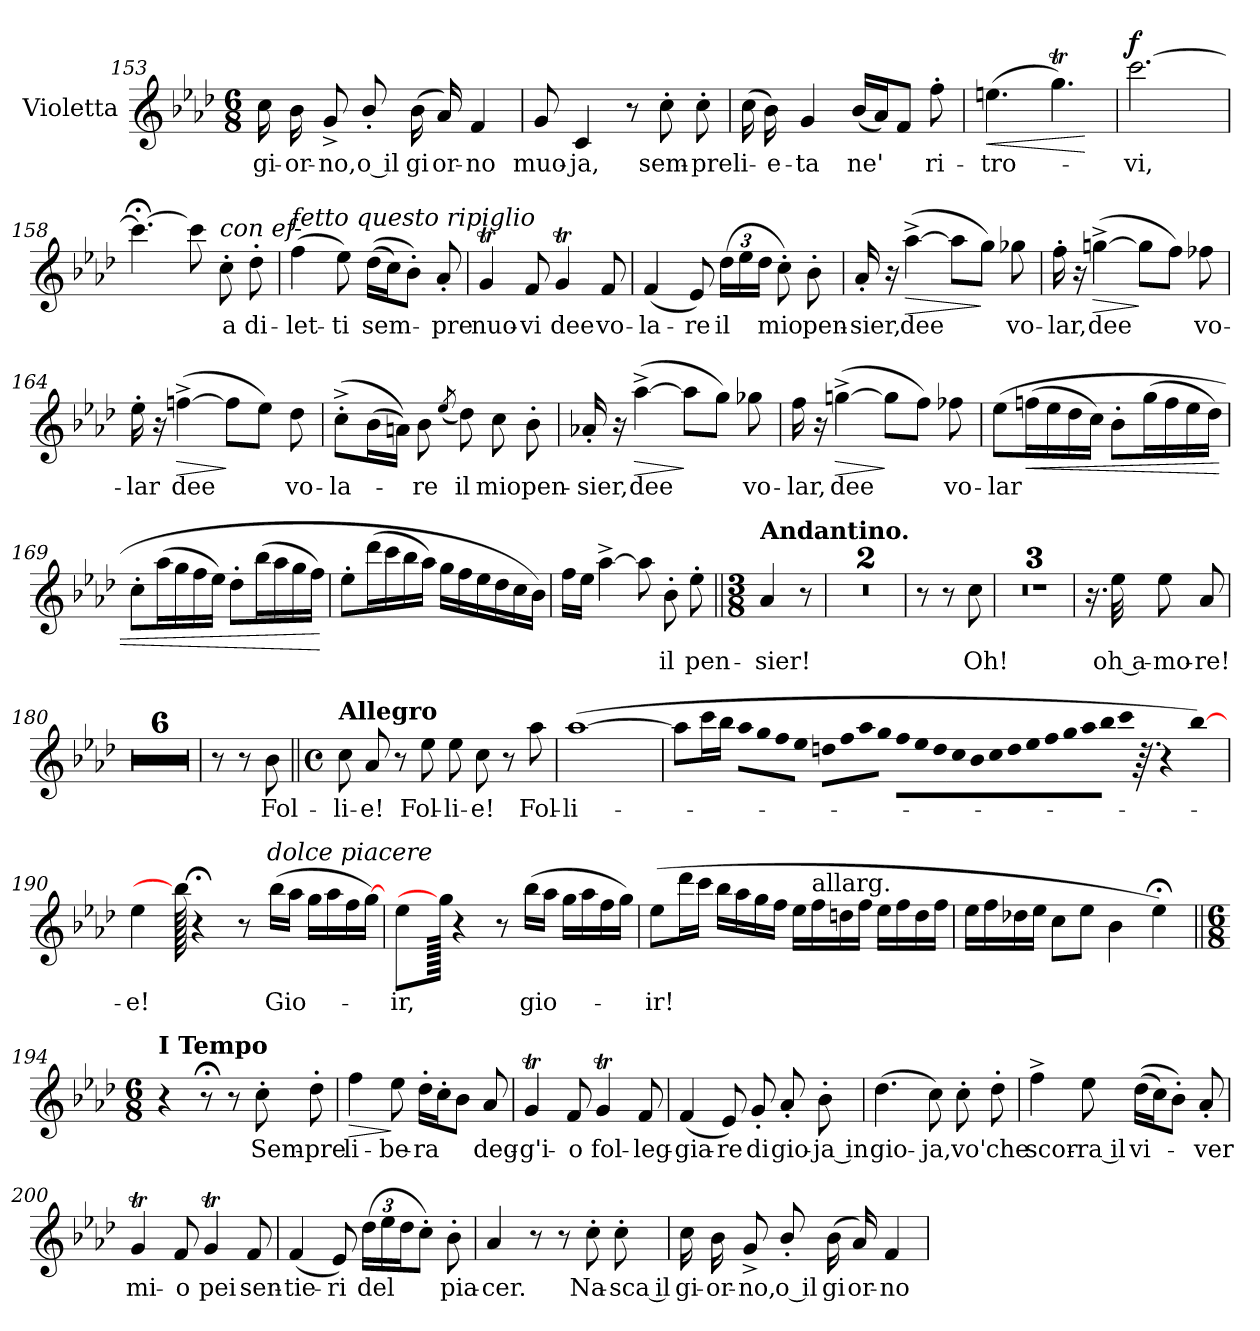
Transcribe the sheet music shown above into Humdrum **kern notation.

**kern	**text	**dynam
*part1	*part1	*part1
*staff1	*staff1	*staff1
*I"Violetta	*	*
*I'Vio.	*	*
!!LO:LB:g=z
*clefG2	*	*
*k[b-e-a-d-]	*	*
*M6/8	*	*
=153	=153	=153
!	!LO:LY:b	!
16cc\	gi-	.
!	!LO:LY:b	!
16b-\	-or-	.
!	!LO:LY:b	!
8g^/	-no,	.
!	!LO:LY:b	!
8b-'/	o il	.
!	!LO:LY:b	!
(>16b-\	gi	.
!	!LO:LY:b	!
16a-/)	or-	.
!	!LO:LY:b	!
4f/	-no	.
=154	=154	=154
!	!LO:LY:b	!
8g/	muo-	.
!	!LO:LY:b	!
4c/	-ja,	.
8r	.	.
!	!LO:LY:b	!
8cc'\	sem-	.
!	!LO:LY:b	!
8cc'\	-pre	.
=155	=155	=155
!	!LO:LY:b	!
(>16cc\	li-	.
!	!LO:LY:b	!
16b-\)	-e-	.
!	!LO:LY:b	!
4g/	-ta	.
!	!LO:LY:b	!
(<16b-/LL	ne'	.
16a-/J)	.	.
8f/J	.	.
!	!LO:LY:b	!
8ff'\	ri-	.
=156	=156	=156
!	!LO:LY:b	!LO:HP:b
(>4.een\	-tro-	<
4.ggt\)	.	.
.	.	[
!!LO:LB:g=z
=157	=157	=157
!	!LO:LY:b	!LO:DY:a
[2.ccc\	-vi,	f
=158	=158	=158
4.ccc;<\_	.	.
8ccc\]	.	.
!LO:TX:a:i:t=con ef-	!	!
!	!LO:LY:b	!
8cc'\	a	.
!	!LO:LY:b	!
8dd-'\	di-	.
=159	=159	=159
!LO:TX:a:i:t=fetto questo ripiglio	!	!
!	!LO:LY:b	!
(>4ff\	-let-	.
!	!LO:LY:b	!
8ee-\)	-ti	.
!	!LO:LY:b	!
(>(>16dd-\LL	sem-	.
16cc\J)	.	.
8b-'\J)	.	.
!	!LO:LY:b	!
8a-'/	-pre	.
=160	=160	=160
!	!LO:LY:b	!
4gt/	nuo-	.
!	!LO:LY:b	!
8f/	-vi	.
!	!LO:LY:b	!
4gt/	dee	.
!	!LO:LY:b	!
8f/	vo-	.
!!LO:LB:g=z
=161	=161	=161
!	!LO:LY:b	!
(<4f/	-la-	.
!	!LO:LY:b	!
8e-/)	-re	.
*Xbrackettup	*	*
!	!LO:LY:b	!
(>24dd-\LL	il	.
24ee-\	.	.
24dd-\JJ	.	.
!	!LO:LY:b	!
8cc'\)	mio	.
!	!LO:LY:b	!
8b-'\	pen-	.
=162	=162	=162
!	!LO:LY:b	!
16a-'/	sier,	.
16r	.	.
!	!LO:LY:b	!LO:HP:b
(>[4aa-^\	dee	>
8aa-\L]	.	.
8gg\J)	.	]
!	!LO:LY:b	!
8gg-X\	vo-	.
=163	=163	=163
!	!LO:LY:b	!
16ff'\	lar,	.
16r	.	.
!	!LO:LY:b	!LO:HP:b
(>[4ggn^\	dee	>
8gg\L]	.	]
8ff\J)	.	.
!	!LO:LY:b	!
8ff-X\	vo-	.
=164	=164	=164
!	!LO:LY:b	!
16ee-'\	-lar	.
16r	.	.
!	!LO:LY:b	!LO:HP:b
(>[4ffn^\	dee	>
8ff\L]	.	]
8ee-\J)	.	.
!	!LO:LY:b	!
8dd-\	vo-	.
!!LO:PB:g=z
=165	=165	=165
!	!LO:LY:b	!
(>8cc'^\L	-la-	.
(>16b-\L	.	.
16an\JJ))	.	.
!	!LO:LY:b	!
8b-\	-re	.
(<8qee-/	.	.
!	!LO:LY:b	!
8dd-\)	il	.
!	!LO:LY:b	!
8cc\	mio	.
!	!LO:LY:b	!
8b-'\	pen-	.
=166	=166	=166
!	!LO:LY:b	!
16a-X'/	-sier,	.
16r	.	.
!	!LO:LY:b	!LO:HP:b
(>[4aa-^\	-dee	>
8aa-\L]	.	]
8gg\J)	.	.
!	!LO:LY:b	!
8gg-X\	vo-	.
=167	=167	=167
!	!LO:LY:b	!
16ff\	-lar,	.
16r	.	.
!	!LO:LY:b	!LO:HP:b
(>[4ggn^\	dee	>
8gg\L]	.	]
8ff\J)	.	.
!	!LO:LY:b	!
8ff-X\	vo-	.
=168	=168	=168
!	!LO:LY:b	!
(>8ee-\L	-lar	.
!	!	!LO:HP:b
(>16ffn\L	.	<
16ee-\	.	.
16dd-\	.	.
16cc\JJ)	.	.
8b-'\L	.	.
(>16gg\L	.	.
16ff\	.	.
16ee-\	.	.
16dd-\JJ)	.	.
!!LO:LB:g=z
=169	=169	=169
8cc'\L	.	.
(>16aa-\L	.	.
16gg\	.	.
16ff\	.	.
16ee-\JJ)	.	.
8dd-'\L	.	.
(>16bb-\L	.	.
16aa-\	.	.
16gg\	.	.
16ff\JJ)	.	.
.	.	[
=170	=170	=170
8ee-'\L	.	.
(>16ddd-\L	.	.
16ccc\	.	.
16bb-\	.	.
16aa-\JJ)	.	.
16gg\LL	.	.
16ff\	.	.
16ee-\	.	.
16dd-\	.	.
16cc\	.	.
16b-\JJ)	.	.
=171	=171	=171
16ff\LL	.	.
16ee-\JJ	.	.
[4aa-^\	.	.
(8aa-\]	.	.
!	!LO:LY:b	!
8b-'\	il	.
!	!LO:LY:b	!
8ee-'\	pen-	.
=172||	=172||	=172||
*M3/8	*	*
!LO:TX:a:B:t=Andantino.	!	!
!	!LO:LY:b	!
4a-/	-sier!	.
8r	.	.
=173	=173	=173
4.r	.	.
=174	=174	=174
4.r	.	.
!!LO:LB:g=z
=175	=175	=175
8r	.	.
8r	.	.
!	!LO:LY:b	!
8cc\	Oh!	.
=176	=176	=176
4.r	.	.
=177	=177	=177
4.r	.	.
=178	=178	=178
4.r	.	.
=179	=179	=179
16.r	.	.
!	!LO:LY:b	!
32ee-\	oh a-	.
!	!LO:LY:b	!
8ee-\	-mo-	.
!	!LO:LY:b	!
8a-/	-re!	.
=180	=180	=180
4.r	.	.
=181	=181	=181
4.r	.	.
!!LO:PB:g=z
=182	=182	=182
4.r	.	.
=183	=183	=183
4.r	.	.
=184	=184	=184
4.r	.	.
=185	=185	=185
4.r	.	.
=186	=186	=186
8r	.	.
8r	.	.
!	!LO:LY:b	!
8b-\	Fol-	.
!!LO:LB:g=z
=187||	=187||	=187||
*M4/4	*	*
*met(c)	*	*
!LO:TX:a:B:t=Allegro	!	!
!	!LO:LY:b	!
8cc\	-li-	.
!	!LO:LY:b	!
8a-/	-e!	.
8r	.	.
!	!LO:LY:b	!
8ee-\	Fol-	.
!	!LO:LY:b	!
8ee-\	-li-	.
!	!LO:LY:b	!
8cc\	-e!	.
8r	.	.
!	!LO:LY:b	!
8aa-\	Fol-	.
=188	=188	=188
!	!LO:LY:b	!
(>[1aa-	-li-	.
!!LO:LB:g=z
=189	=189	=189
*MM40	*	*
8aa-\L]	.	.
16ccc\L	.	.
16bb-\JJ	.	.
*Xtuplet	*	*
!LO:N:vis=16	!	!
640%11aa-\LL	.	.
!LO:N:vis=16	!	!
640%11gg\	.	.
!LO:N:vis=16	!	!
640%11ff\	.	.
!LO:N:vis=16	!	!
640%11ee-\JJ	.	.
!LO:N:vis=16	!	!
640%11ddn\LL	.	.
!LO:N:vis=16	!	!
640%11ff\	.	.
!LO:N:vis=16	!	!
640%11aa-\	.	.
!LO:N:vis=16	!	!
640%11gg\JJ	.	.
!LO:N:vis=16	!	!
640%11ff\LL	.	.
!LO:N:vis=16	!	!
640%11ee-\	.	.
!LO:N:vis=16	!	!
640%11dd\	.	.
!LO:N:vis=16	!	!
640%11cc\	.	.
!LO:N:vis=16	!	!
640%11b-\	.	.
!LO:N:vis=16	!	!
640%11cc\	.	.
!LO:N:vis=16	!	!
640%11dd\	.	.
!LO:N:vis=16	!	!
640%11ee-\	.	.
!LO:N:vis=16	!	!
640%11ff\	.	.
!LO:N:vis=16	!	!
640%11gg\	.	.
!LO:N:vis=16	!	!
640%11aa-\	.	.
!LO:N:vis=16	!	!
640%11bb-\JJ	.	.
!LO:N:vis=16	!	!
640%11ccc\	.	.
320%3.r	.	.
320r	.	.
[320%119bb-\)	.	.
=190	=190	=190
!	!LO:LY:b	!
*^	*	*
4ee-\	2ryy	-e!	.
320bb-\]	.	.	.
4r;<	.	.	.
.	8ryy	.	.
*MM70	*	*	*
8r	.	.	.
!	!LO:TX:a:i:t=dolce piacere	!	!
.	4.ryy	.	.
!	!	!LO:LY:b	!
(>16bb-\LL	.	Gio-	.
16aa-\JJ	.	.	.
16gg\LL	.	.	.
16aa-\	.	.	.
16ff\	.	.	.
[320%19gg\JJ)	.	.	.
*v	*v	*	*
=191	=191	=191
*^	*	*
!	!	!LO:LY:b	!
*v	*v	*	*
4ee-\	-ir,	.
320gg\JJ]	.	.
4r	.	.
8r	.	.
!	!LO:LY:b	!
(>16bb-\LL	gio-	.
16aa-\JJ	.	.
16gg\LL	.	.
16aa-\	.	.
16ff\	.	.
16gg\JJ)	.	.
!!LO:LB:g=z
=192	=192	=192
!	!LO:LY:b	!
(>8ee-\L	-ir!	.
16ddd-\L	.	.
16ccc\JJ	.	.
16bb-\LL	.	.
16aa-\	.	.
16gg\	.	.
16ff\JJ	.	.
16ee-\LL	.	.
!LO:TX:a:t=allarg.	!	!
16ff\	.	.
16ddn\	.	.
16ff\JJ	.	.
16ee-\LL	.	.
16ff\	.	.
16dd\	.	.
16ff\JJ	.	.
=193	=193	=193
16ee-\LL	.	.
16ff\	.	.
16dd-X\	.	.
16ee-\JJ	.	.
8cc\L	.	.
8ee-\J	.	.
4b-\	.	.
4ee-;<\)	.	.
=194||	=194||	=194||
*M6/8	*	*
*MM120	*	*
!LO:TX:a:B:t=I Tempo	!	!
4r	.	.
8r;<	.	.
8r	.	.
!	!LO:LY:b	!
8cc'\	Sem-	.
!	!LO:LY:b	!
8dd-'\	-pre	.
=195	=195	=195
!	!LO:LY:b	!LO:HP:b
4ff\	li-	>
!	!LO:LY:b	!
8ee-\	-be-	]
!	!LO:LY:b	!
16dd-'\LL	-ra	.
16cc'\J	.	.
8b-\J	.	.
!	!LO:LY:b	!
8a-/	deg-	.
!!LO:PB:g=z
=196	=196	=196
!	!LO:LY:b	!
4gt/	-g'i-	.
!	!LO:LY:b	!
8f/	-o	.
!	!LO:LY:b	!
4gt/	fol-	.
!	!LO:LY:b	!
8f/	-leg-	.
=197	=197	=197
!	!LO:LY:b	!
(<4f/	-gia-	.
!	!LO:LY:b	!
8e-/)	-re	.
!	!LO:LY:b	!
8g'/	di	.
!	!LO:LY:b	!
8a-'/	gio-	.
!	!LO:LY:b	!
8b-'\	ja in	.
=198	=198	=198
!	!LO:LY:b	!
(>4.dd-\	gio-	.
!	!LO:LY:b	!
8cc\)	-ja,	.
!	!LO:LY:b	!
8cc'\	vo'	.
!	!LO:LY:b	!
8dd-'\	che	.
=199	=199	=199
!	!LO:LY:b	!
4ff^\	scor-	.
!	!LO:LY:b	!
8ee-\	-ra il	.
!	!LO:LY:b	!
(>(>16dd-\LL	vi-	.
16cc\J)	.	.
8b-'\J)	.	.
!	!LO:LY:b	!
8a-'/	-ver	.
!!LO:LB:g=z
=200	=200	=200
!	!LO:LY:b	!
4gt/	mi-	.
!	!LO:LY:b	!
8f/	-o	.
!	!LO:LY:b	!
4gt/	pei	.
!	!LO:LY:b	!
8f/	sen-	.
=201	=201	=201
!	!LO:LY:b	!
(<4f/	-tie-	.
!	!LO:LY:b	!
8e-/)	-ri	.
*tuplet	*	*
!	!LO:LY:b	!
(>24dd-\LL	del	.
24ee-\	.	.
24dd-\J	.	.
8cc'\J)	.	.
!	!LO:LY:b	!
8b-'\	pia-	.
=202	=202	=202
!	!LO:LY:b	!
4a-/	-cer.	.
8r	.	.
8r	.	.
!	!LO:LY:b	!
8cc'\	Na-	.
!	!LO:LY:b	!
8cc'\	-sca il	.
=203	=203	=203
!	!LO:LY:b	!
16cc\	gi-	.
!	!LO:LY:b	!
16b-\	-or-	.
!	!LO:LY:b	!
8g^/	-no,	.
!	!LO:LY:b	!
8b-'/	o il	.
!	!LO:LY:b	!
(>16b-\	gi	.
!	!LO:LY:b	!
16a-/)	or-	.
!	!LO:LY:b	!
4f/	-no	.
=	=	=
*-	*-	*-
